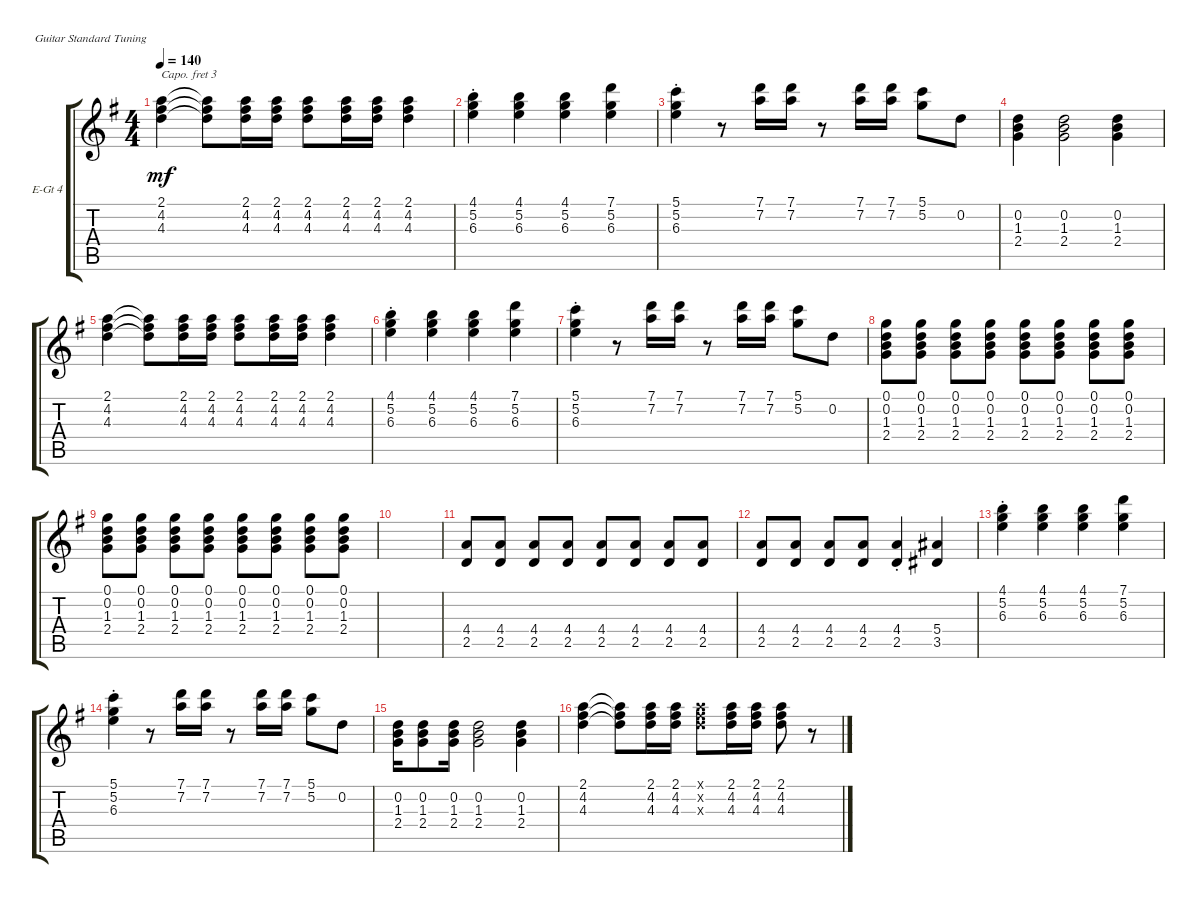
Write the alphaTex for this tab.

\defaultSystemsLayout 4
\bracketExtendMode groupsimilarinstruments
\firstSystemTrackNameOrientation horizontal
\otherSystemsTrackNameOrientation horizontal
\track ("Guitar 4" "E-Gt 4") {instrument electricguitarclean}
\staff {score tabs}
\capo 3
\tuning (E4 B3 G3 D3 A2 E2)
\ts (4 4)
\tempo 140
\clef g2
\ks g
(4.3 4.2 2.1).4{dy mf} (2.1{t} 4.2{t} 4.3{t}).8 (4.3 4.2 2.1).16 (2.1 4.2 4.3).16 (4.3 4.2 2.1).8 (2.1 4.2 4.3).16 (4.3 4.2 2.1).16 (2.1 4.2 4.3).4 |
(4.1{st} 5.2{st} 6.3{st}).4 (4.1 5.2 6.3).4 (6.3 5.2 4.1).4 (7.1 5.2 6.3).4 |
(6.3{st} 5.2{st} 5.1{st}).4 r.8 (7.2 7.1).16 (7.1 7.2).16 r.8 (7.2 7.1).16 (7.1 7.2).16 (5.2 5.1).8 0.2.8 |
(0.2 1.3 2.4).4 (2.4 1.3 0.2).2 (0.2 1.3 2.4).4 |
(4.3 4.2 2.1).4 (2.1{t} 4.2{t} 4.3{t}).8 (4.3 4.2 2.1).16 (2.1 4.2 4.3).16 (4.3 4.2 2.1).8 (2.1 4.2 4.3).16 (4.3 4.2 2.1).16 (2.1 4.2 4.3).4 |
(4.1{st} 5.2{st} 6.3{st}).4 (4.1 5.2 6.3).4 (4.1 5.2 6.3).4 (6.3 5.2 7.1).4 |
(5.1{st} 5.2{st} 6.3{st}).4 r.8 (7.1 7.2).16 (7.1 7.2).16 r.8 (7.2 7.1).16 (7.2 7.1).16 (5.1 5.2).8 0.2.8 |
(0.1 0.2 1.3 2.4).8 (0.1 0.2 1.3 2.4).8 (0.1 0.2 1.3 2.4).8 (0.1 0.2 1.3 2.4).8 (0.1 0.2 1.3 2.4).8 (0.1 0.2 1.3 2.4).8 (0.1 0.2 1.3 2.4).8 (0.1 0.2 1.3 2.4).8 |
(0.1 0.2 1.3 2.4).8 (0.1 0.2 1.3 2.4).8 (0.1 0.2 1.3 2.4).8 (0.1 0.2 1.3 2.4).8 (0.1 0.2 1.3 2.4).8 (0.1 0.2 1.3 2.4).8 (0.1 0.2 1.3 2.4).8 (0.1 0.2 1.3 2.4).8 |
|
(2.5 4.4).8 (2.5 4.4).8 (2.5 4.4).8 (2.5 4.4).8 (2.5 4.4).8 (2.5 4.4).8 (2.5 4.4).8 (2.5 4.4).8 |
(2.5 4.4).8 (2.5 4.4).8 (2.5 4.4).8 (2.5 4.4).8 (2.5{st} 4.4{st}).4 (3.5 5.4).4 |
(6.3{st} 5.2{st} 4.1{st}).4 (6.3 5.2 4.1).4 (4.1 5.2 6.3).4 (6.3 5.2 7.1).4 |
(5.1{st} 5.2{st} 6.3{st}).4 r.8 (7.1 7.2).16 (7.2 7.1).16 r.8 (7.1 7.2).16 (7.2 7.1).16 (5.1 5.2).8 0.2.8 |
(0.2 1.3 2.4).16 (0.2 1.3 2.4).8 (2.4 1.3 0.2).16 (2.4 1.3 0.2).2 (0.2 1.3 2.4).4 |
(2.1 4.3 4.2).4 (2.1{t} 4.2{t} 4.3{t}).8 (2.1 4.2 4.3).16 (4.3 4.2 2.1).16 (2.1{x} 4.2{x} 4.3{x}).8 (4.3 4.2 2.1).16 (4.3 4.2 2.1).16 (2.1 4.2 4.3).8 r.8
